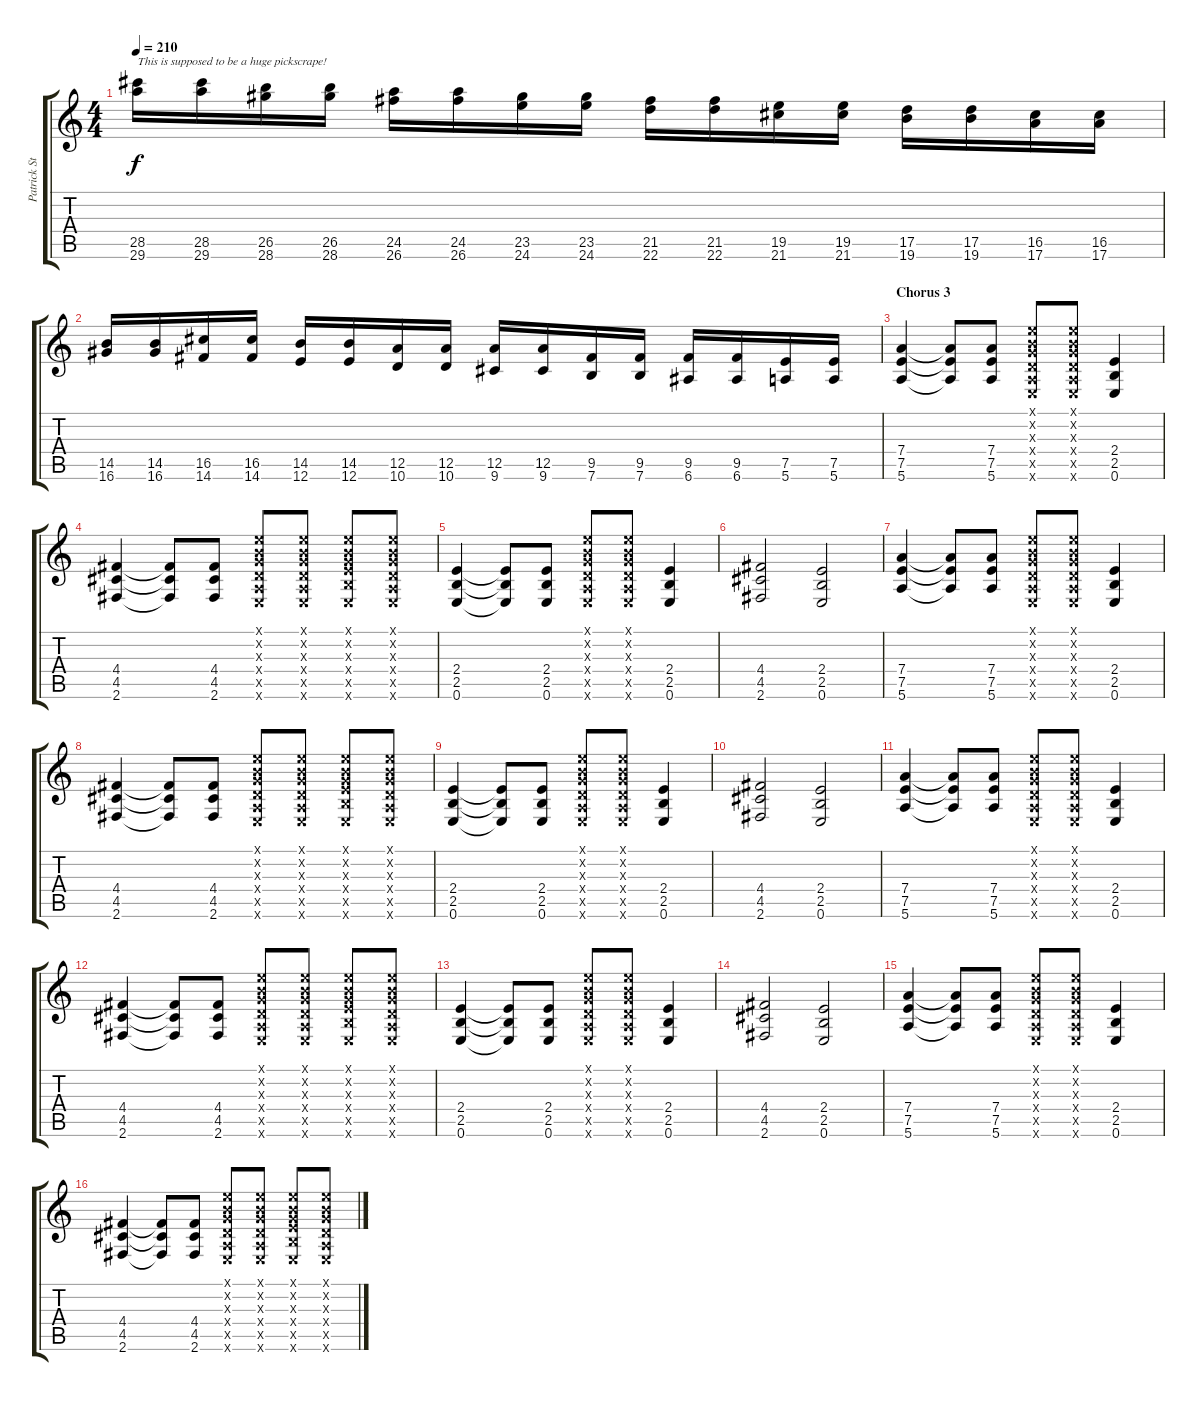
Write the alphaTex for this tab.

\track ("Patrick Stump (Rythmn Guitar)" "Patrick St") {instrument overdrivenguitar}
\staff {score tabs}
\tuning (E4 B3 G3 D3 A2 E2) {hide}
\ts (4 4)
\tempo 210
\clef g2
\ks c
(28.5 29.6).16{txt "This is supposed to be a huge pickscrape!" dy f volume 11} (28.5 29.6).16 (26.5 28.6).16 (26.5 28.6).16 (24.5 26.6).16 (24.5 26.6).16 (23.5 24.6).16 (23.5 24.6).16 (21.5 22.6).16 (21.5 22.6).16 (19.5 21.6).16 (19.5 21.6).16 (17.5 19.6).16 (17.5 19.6).16 (16.5 17.6).16 (16.5 17.6).16 |
(14.5 16.6).16 (14.5 16.6).16 (16.5 14.6).16 (16.5 14.6).16 (14.5 12.6).16 (14.5 12.6).16 (12.5 10.6).16 (12.5 10.6).16 (12.5 9.6).16 (12.5 9.6).16 (9.5 7.6).16 (9.5 7.6).16 (9.5 6.6).16 (9.5 6.6).16 (7.5 5.6).16 (7.5 5.6).16 |
\section ("" "Chorus 3")
(7.4 7.5 5.6).4{volume 11 instrument overdrivenguitar} (7.4{t} 7.5{t} 5.6{t}).8 (7.4 7.5 5.6).8 (0.1{x} 0.2{x} 0.3{x} 0.4{x} 0.5{x} 0.6{x}).8 (0.1{x} 0.2{x} 0.3{x} 0.4{x} 0.5{x} 0.6{x}).8 (2.4 2.5 0.6).4 |
(4.4 4.5 2.6).4 (4.4{t} 4.5{t} 2.6{t}).8 (4.4 4.5 2.6).8 (0.1{x} 0.2{x} 0.3{x} 0.4{x} 0.5{x} 0.6{x}).8 (0.1{x} 0.2{x} 0.3{x} 0.4{x} 0.5{x} 0.6{x}).8 (0.1{x} 0.2{x} 0.3{x} 2.4{x} 2.5{x} 0.6{x}).8 (0.1{x} 0.2{x} 0.3{x} 0.4{x} 0.5{x} 0.6{x}).8 |
(2.4 2.5 0.6).4 (2.4{t} 2.5{t} 0.6{t}).8 (2.4 2.5 0.6).8 (0.1{x} 0.2{x} 0.3{x} 0.4{x} 0.5{x} 0.6{x}).8 (0.1{x} 0.2{x} 0.3{x} 0.4{x} 0.5{x} 0.6{x}).8 (2.4 2.5 0.6).4 |
(4.4 4.5 2.6).2 (2.4 2.5 0.6).2 |
(7.4 7.5 5.6).4 (7.4{t} 7.5{t} 5.6{t}).8 (7.4 7.5 5.6).8 (0.1{x} 0.2{x} 0.3{x} 0.4{x} 0.5{x} 0.6{x}).8 (0.1{x} 0.2{x} 0.3{x} 0.4{x} 0.5{x} 0.6{x}).8 (2.4 2.5 0.6).4 |
(4.4 4.5 2.6).4 (4.4{t} 4.5{t} 2.6{t}).8 (4.4 4.5 2.6).8 (0.1{x} 0.2{x} 0.3{x} 0.4{x} 0.5{x} 0.6{x}).8 (0.1{x} 0.2{x} 0.3{x} 0.4{x} 0.5{x} 0.6{x}).8 (0.1{x} 0.2{x} 0.3{x} 2.4{x} 2.5{x} 0.6{x}).8 (0.1{x} 0.2{x} 0.3{x} 0.4{x} 0.5{x} 0.6{x}).8 |
(2.4 2.5 0.6).4 (2.4{t} 2.5{t} 0.6{t}).8 (2.4 2.5 0.6).8 (0.1{x} 0.2{x} 0.3{x} 0.4{x} 0.5{x} 0.6{x}).8 (0.1{x} 0.2{x} 0.3{x} 0.4{x} 0.5{x} 0.6{x}).8 (2.4 2.5 0.6).4 |
(4.4 4.5 2.6).2 (2.4 2.5 0.6).2 |
(7.4 7.5 5.6).4 (7.4{t} 7.5{t} 5.6{t}).8 (7.4 7.5 5.6).8 (0.1{x} 0.2{x} 0.3{x} 0.4{x} 0.5{x} 0.6{x}).8 (0.1{x} 0.2{x} 0.3{x} 0.4{x} 0.5{x} 0.6{x}).8 (2.4 2.5 0.6).4 |
(4.4 4.5 2.6).4 (4.4{t} 4.5{t} 2.6{t}).8 (4.4 4.5 2.6).8 (0.1{x} 0.2{x} 0.3{x} 0.4{x} 0.5{x} 0.6{x}).8 (0.1{x} 0.2{x} 0.3{x} 0.4{x} 0.5{x} 0.6{x}).8 (0.1{x} 0.2{x} 0.3{x} 2.4{x} 2.5{x} 0.6{x}).8 (0.1{x} 0.2{x} 0.3{x} 0.4{x} 0.5{x} 0.6{x}).8 |
(2.4 2.5 0.6).4 (2.4{t} 2.5{t} 0.6{t}).8 (2.4 2.5 0.6).8 (0.1{x} 0.2{x} 0.3{x} 0.4{x} 0.5{x} 0.6{x}).8 (0.1{x} 0.2{x} 0.3{x} 0.4{x} 0.5{x} 0.6{x}).8 (2.4 2.5 0.6).4 |
(4.4 4.5 2.6).2 (2.4 2.5 0.6).2 |
(7.4 7.5 5.6).4 (7.4{t} 7.5{t} 5.6{t}).8 (7.4 7.5 5.6).8 (0.1{x} 0.2{x} 0.3{x} 0.4{x} 0.5{x} 0.6{x}).8 (0.1{x} 0.2{x} 0.3{x} 0.4{x} 0.5{x} 0.6{x}).8 (2.4 2.5 0.6).4 |
(4.4 4.5 2.6).4 (4.4{t} 4.5{t} 2.6{t}).8 (4.4 4.5 2.6).8 (0.1{x} 0.2{x} 0.3{x} 0.4{x} 0.5{x} 0.6{x}).8 (0.1{x} 0.2{x} 0.3{x} 0.4{x} 0.5{x} 0.6{x}).8 (0.1{x} 0.2{x} 0.3{x} 2.4{x} 2.5{x} 0.6{x}).8 (0.1{x} 0.2{x} 0.3{x} 0.4{x} 0.5{x} 0.6{x}).8
